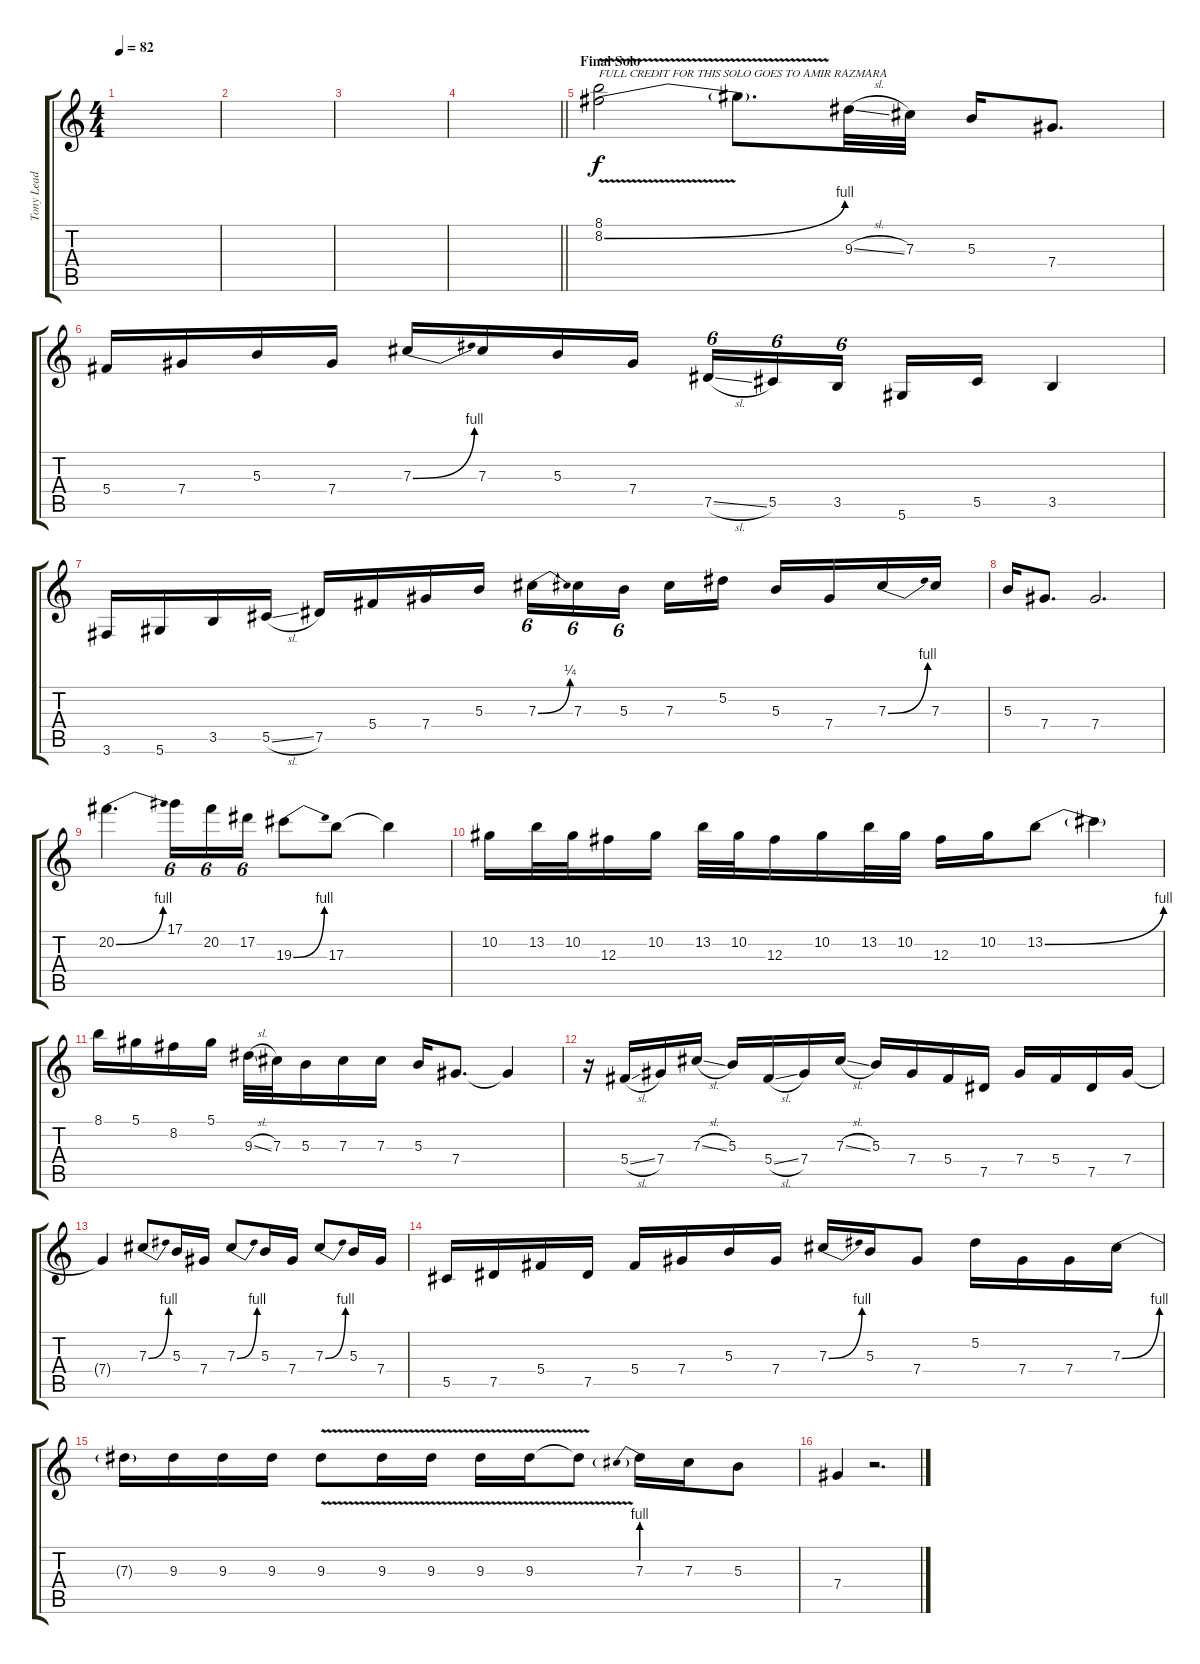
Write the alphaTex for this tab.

\track ("Tony Lead" "Tony Lead") {instrument distortionguitar}
\staff {score tabs}
\tuning (Eb4 Bb3 Gb3 Db3 Ab2 Eb2) {hide}
\ts (4 4)
\tempo 82
\clef g2
\ks c
|
|
|
\barLineRight lightlight
|
\section ("" "Final Solo")
(8.1 8.2{be (bend 0 0 60 4) v}).2{txt "FULL CREDIT FOR THIS SOLO GOES TO AMIR RAZMARA" dy f} 8.2{t}.8{d} 9.3{sl}.32 7.3.32 5.3.16 7.4.8{d} |
5.4.16 7.4.16 5.3.16 7.4.16 7.3{be (bend 0 0 60 4)}.16 7.3.16 5.3.16 7.4.16 7.5{sl}.16{tu (6 4)} 5.5.16{tu (6 4)} 3.5.16{tu (6 4) beam splitsecondary} 5.6.16 5.5.16 3.5.4 |
3.6.16 5.6.16 3.5.16 5.5{sl}.16 7.5.16 5.4.16 7.4.16 5.3.16 7.3{be (bend 0 0 60 1)}.16{tu (6 4)} 7.3.16{tu (6 4)} 5.3.16{tu (6 4) beam splitsecondary} 7.3.16 5.2.16 5.3.16 7.4.16 7.3{be (bend 0 0 60 4)}.16 7.3.16 |
5.3.16 7.4.8{d} 7.4.2{d} |
20.2{be (bend 0 0 60 4)}.4{d} 17.1.16{tu (6 4)} 20.2.16{tu (6 4)} 17.2.16{tu (6 4)} 19.3{be (bend 0 0 60 4)}.8 17.3.8 17.3{t}.4 |
10.2.16 13.2.32 10.2.32 12.3.16 10.2.16 13.2.32 10.2.32 12.3.16 10.2.16 13.2.32 10.2.32 12.3.16 10.2.16 13.2{be (bend 0 0 60 4)}.8 13.2{t}.4 |
8.1.16 5.1.16 8.2.16 5.1.16 9.3{sl}.32 7.3.32 5.3.16 7.3.16 7.3.16 5.3.16 7.4.8{d} 7.4{t}.4 |
r.16 5.4{sl}.16 7.4.16 7.3{sl}.16 5.3.16 5.4{sl}.16 7.4.16 7.3{sl}.16 5.3.16 7.4.16 5.4.16 7.5.16 7.4.16 5.4.16 7.5.16 7.4.16 |
7.4{t}.4 7.3{be (bend 0 0 60 4)}.8 5.3.16 7.4.16 7.3{be (bend 0 0 60 4)}.8 5.3.16 7.4.16 7.3{be (bend 0 0 60 4)}.8 5.3.16 7.4.16 |
5.5.16 7.5.16 5.4.16 7.5.16 5.4.16 7.4.16 5.3.16 7.4.16 7.3{be (bend 0 0 60 4)}.16 5.3.16 7.4.8 5.2.16 7.4.16 7.4.16 7.3{be (bend 0 0 60 4)}.16 |
7.3{t}.16 9.3.16 9.3.16 9.3.16 9.3{v}.8 9.3{v}.16 9.3{v}.16 9.3{v}.16 9.3{v}.16 9.3{v t}.8 7.3{be (prebend 0 4 60 4)}.16 7.3.16 5.3.8 |
7.4.4 r.2{d}
